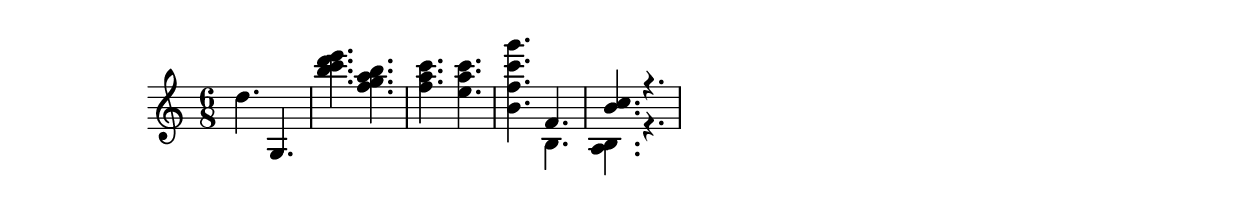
\version "2.14.0" \header{


    texidoc=" Both noteheads and rests can have dots.  
    Augmentation dots should never be printed on a staff line,
but rather be shifted vertically. They should go up, but in case of
multiple parts, the down stems have down shifted dots.  In case of
chords, all dots should be in a column.  The dots follow the shift
of rests when avoiding collisions.

The priorities to print the dots are (ranked in importance):

@itemize @bullet
@item keeping dots off staff lines,
@item keeping dots close to their  note heads,
@item moving dots in the direction specified by the voice,
@item moving dots up.
@end itemize

"
}



\context Voice \relative c'' {
  \time 6/8
  d4. g,,
  \stemDown
  <b'' c d e>4.  <f g a b>
  <f a c> <e a c> <b f' c' g'>
  
  
  <<
    { f  <b c> r4.  }\\
    { b, <a b> r4. }
  >>
  
  
}

